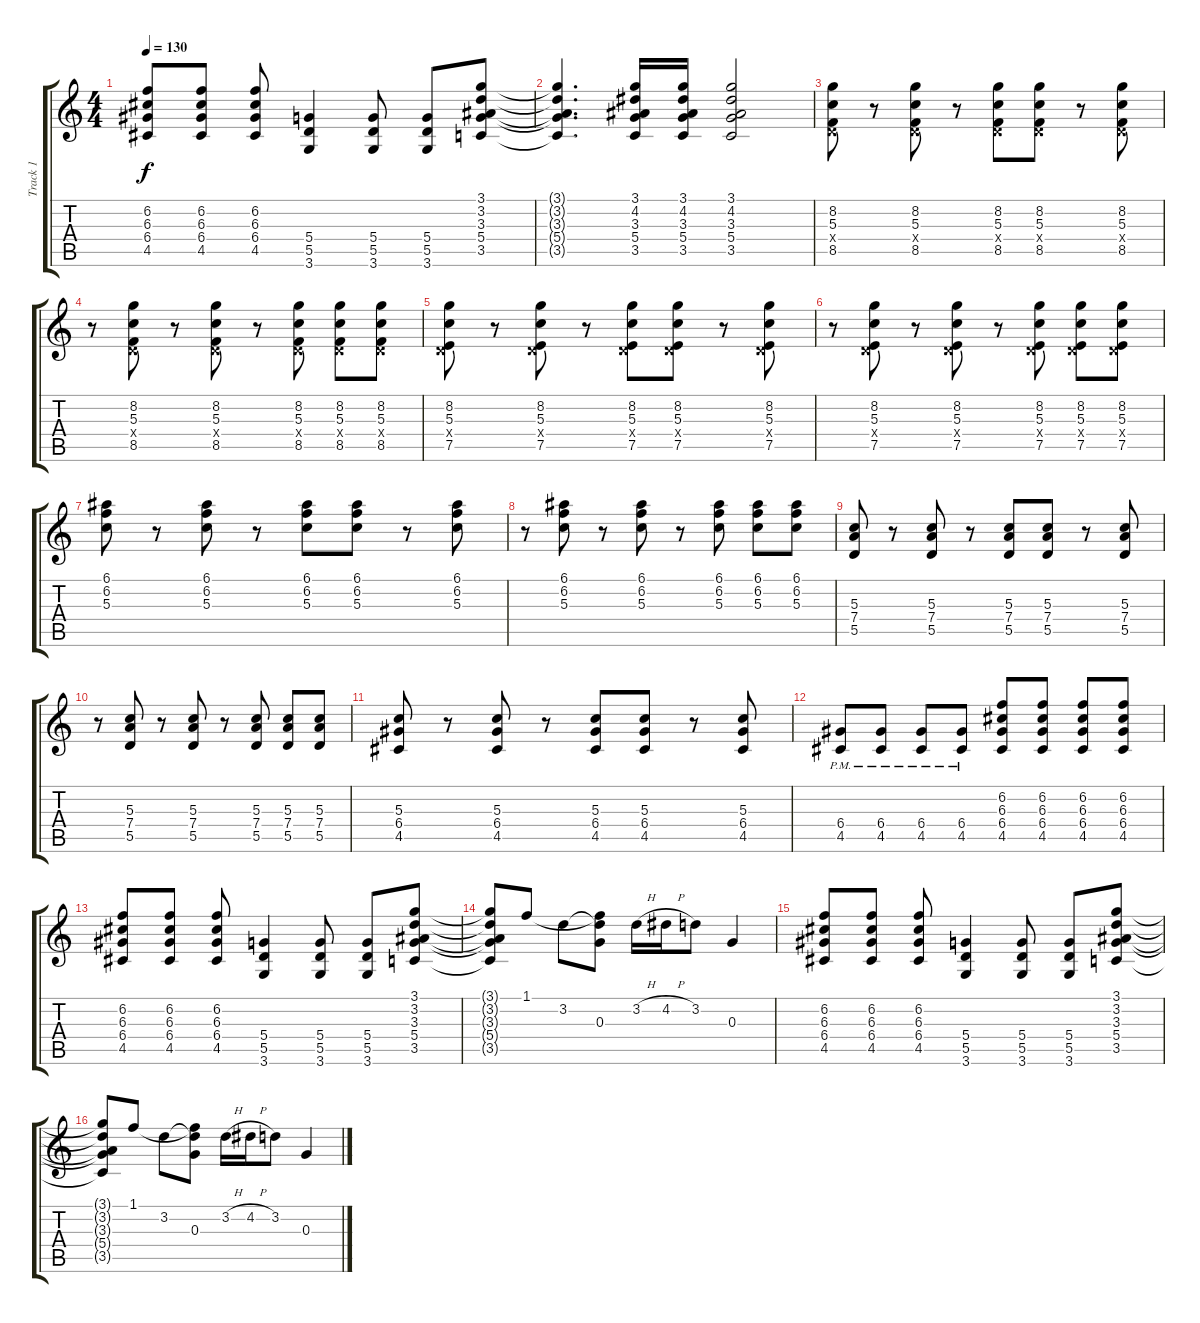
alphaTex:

\track ("Track 1" "Track 1") {instrument overdrivenguitar}
\staff {score tabs}
\tuning (E4 B3 G3 D3 A2 E2) {hide}
\ts (4 4)
\tempo 130
\clef g2
\ks c
(6.2 6.3 6.4 4.5).8{dy f} (6.2 6.3 6.4 4.5).8 (6.2 6.3 6.4 4.5).8 (5.4 5.5 3.6).4 (5.4 5.5 3.6).8 (5.4 5.5 3.6).8 (3.1 3.2 3.3 5.4 3.5).8 |
(3.1{t} 3.2{t} 3.3{t} 5.4{t} 3.5{t}).4{d} (3.1 4.2 3.3 5.4 3.5).16 (3.1 4.2 3.3 5.4 3.5).16 (3.1 4.2 3.3 5.4 3.5).2 |
(8.2 5.3 0.4{x} 8.5).8 r.8 (8.2 5.3 0.4{x} 8.5).8 r.8 (8.2 5.3 0.4{x} 8.5).8 (8.2 5.3 0.4{x} 8.5).8 r.8 (8.2 5.3 0.4{x} 8.5).8 |
r.8 (8.2 5.3 0.4{x} 8.5).8 r.8 (8.2 5.3 0.4{x} 8.5).8 r.8 (8.2 5.3 0.4{x} 8.5).8 (8.2 5.3 0.4{x} 8.5).8 (8.2 5.3 0.4{x} 8.5).8 |
(8.2 5.3 0.4{x} 7.5).8 r.8 (8.2 5.3 0.4{x} 7.5).8 r.8 (8.2 5.3 0.4{x} 7.5).8 (8.2 5.3 0.4{x} 7.5).8 r.8 (8.2 5.3 0.4{x} 7.5).8 |
r.8 (8.2 5.3 0.4{x} 7.5).8 r.8 (8.2 5.3 0.4{x} 7.5).8 r.8 (8.2 5.3 0.4{x} 7.5).8 (8.2 5.3 0.4{x} 7.5).8 (8.2 5.3 0.4{x} 7.5).8 |
(6.1 6.2 5.3).8 r.8 (6.1 6.2 5.3).8 r.8 (6.1 6.2 5.3).8 (6.1 6.2 5.3).8 r.8 (6.1 6.2 5.3).8 |
r.8 (6.1 6.2 5.3).8 r.8 (6.1 6.2 5.3).8 r.8 (6.1 6.2 5.3).8 (6.1 6.2 5.3).8 (6.1 6.2 5.3).8 |
(5.3 7.4 5.5).8 r.8 (5.3 7.4 5.5).8 r.8 (5.3 7.4 5.5).8 (5.3 7.4 5.5).8 r.8 (5.3 7.4 5.5).8 |
r.8 (5.3 7.4 5.5).8 r.8 (5.3 7.4 5.5).8 r.8 (5.3 7.4 5.5).8 (5.3 7.4 5.5).8 (5.3 7.4 5.5).8 |
(5.3 6.4 4.5).8 r.8 (5.3 6.4 4.5).8 r.8 (5.3 6.4 4.5).8 (5.3 6.4 4.5).8 r.8 (5.3 6.4 4.5).8 |
(6.4{pm} 4.5{pm}).8 (6.4{pm} 4.5{pm}).8 (6.4{pm} 4.5{pm}).8 (6.4{pm} 4.5{pm}).8 (6.2 6.3 6.4 4.5).8 (6.2 6.3 6.4 4.5).8 (6.2 6.3 6.4 4.5).8 (6.2 6.3 6.4 4.5).8 |
(6.2 6.3 6.4 4.5).8 (6.2 6.3 6.4 4.5).8 (6.2 6.3 6.4 4.5).8 (5.4 5.5 3.6).4 (5.4 5.5 3.6).8 (5.4 5.5 3.6).8 (3.1 3.2 3.3 5.4 3.5).8 |
(3.1{t} 3.2{t} 3.3{t} 5.4{t} 3.5{t}).8 1.1.8 3.2.8 (1.1{t} 3.2{t} 0.3).8 3.2{h}.16 4.2{h}.16 3.2.8 0.3.4 |
(6.2 6.3 6.4 4.5).8 (6.2 6.3 6.4 4.5).8 (6.2 6.3 6.4 4.5).8 (5.4 5.5 3.6).4 (5.4 5.5 3.6).8 (5.4 5.5 3.6).8 (3.1 3.2 3.3 5.4 3.5).8 |
(3.1{t} 3.2{t} 3.3{t} 5.4{t} 3.5{t}).8 1.1.8 3.2.8 (1.1{t} 3.2{t} 0.3).8 3.2{h}.16 4.2{h}.16 3.2.8 0.3.4
